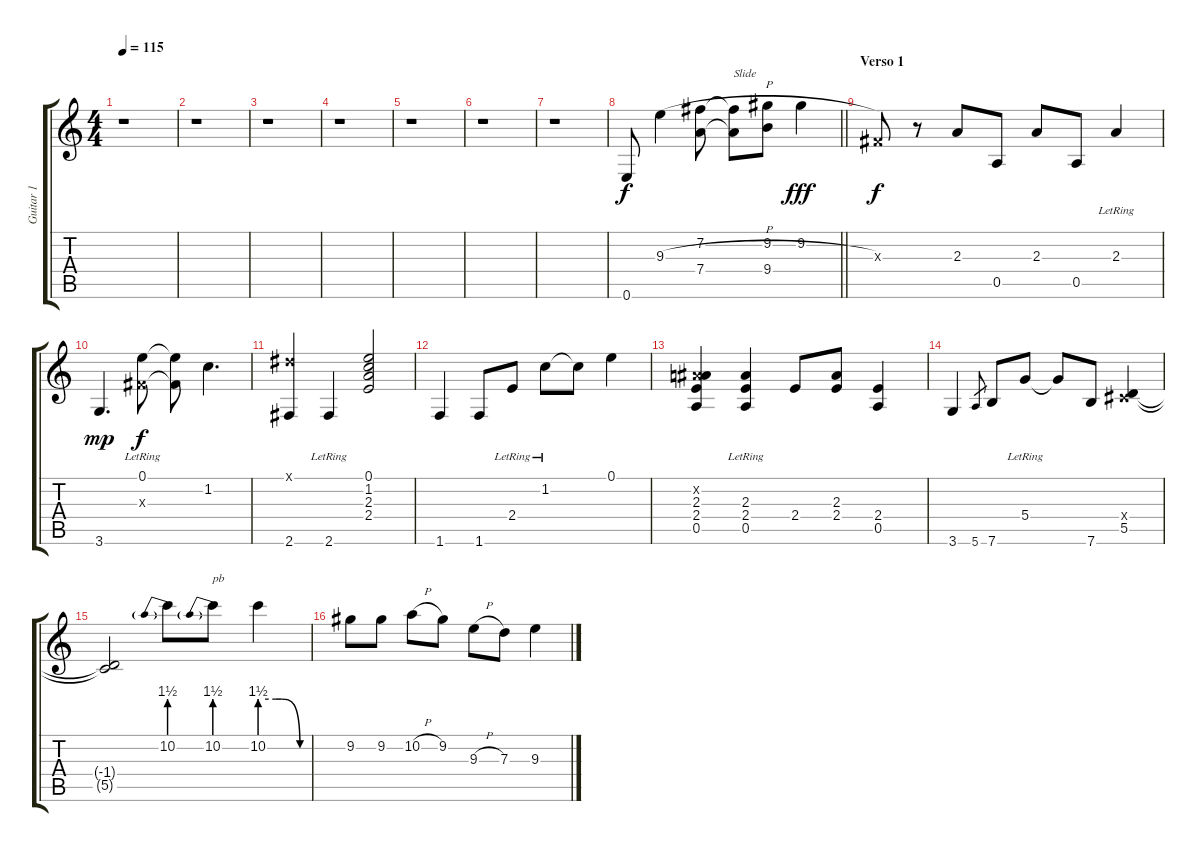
\track ("Guitar 1" "Guitar 1") {instrument overdrivenguitar}
\staff {score tabs}
\tuning (E4 B3 G3 D3 A2 E2) {hide}
\ts (4 4)
\tempo 115
\clef g2
\ks c
r.1{dy f instrument overdrivenguitar} |
r.1 |
r.1 |
r.1 |
r.1 |
r.1 |
r.1 |
\barLineRight lightlight
0.6.8 9.3{h}.4 (7.2 7.4).8 (7.2{t} 7.4{t}).8{txt "Slide"} (9.2 9.4).8 9.2.4{dy fff} |
\section ("" "Verso 1")
-1.3{x}.8{dy f volume 8} r.8 2.3.8 0.5.8 2.3.8 0.5.8 2.3{lr}.4{volume 10} |
3.6.4{d dy mp} (0.1{lr} -1.3{x}).8{dy f} (0.1{t} -1.3{t}).8 1.2.4{d} |
(-1.1{x} 2.6).4{volume 8} 2.6{lr}.4 (0.1 1.2 2.3 2.4).2 |
1.6.4 1.6.8 2.4{lr}.8 1.2{lr}.8 1.2{t}.8 0.1.4 |
(-1.2{x} 2.3 2.4 0.5).4 (2.3 2.4 0.5{lr}).4 2.4.8 (2.3 2.4).8 (2.4 0.5).4 |
3.6.4 5.6.8{gr} 7.6.8 5.4{lr}.8 5.4{t}.8 7.6.8 (-1.4{x} 5.5).4 |
(-1.4{t} 5.5{t}).2 10.2{be (prebend 0 6 60 6)}.8{volume 13} 10.2{be (prebend 0 6 60 6)}.8{txt "pb"} 10.2{be (custom 0 6 20 6 27 6 50 0 60 0)}.4 |
9.2.8 9.2.8 10.2{h}.8 9.2.8 9.3{h}.8 7.3.8 9.3.4
